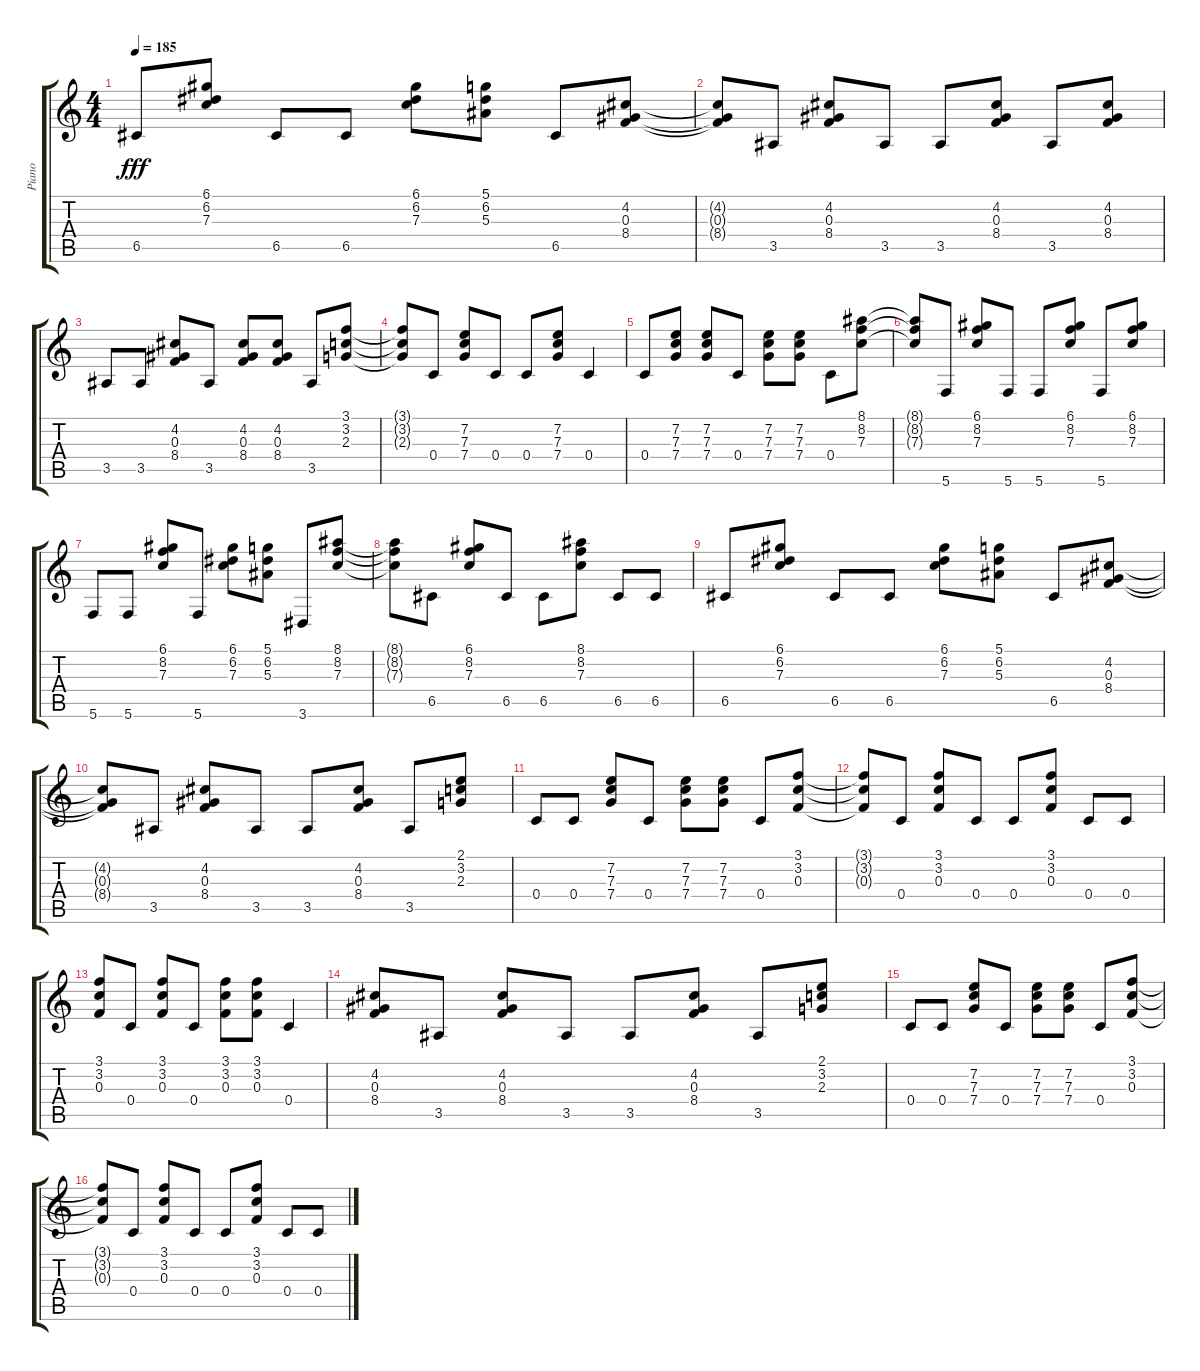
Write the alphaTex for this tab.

\track ("Piano" "Piano") {instrument electricguitarclean}
\staff {score tabs}
\tuning (D4 A3 F3 C3 G2 C2) {hide}
\ts (4 4)
\tempo 185
\clef g2
\ks aminor
6.5.8{dy fff} (6.1 6.2 7.3).8 6.5.8 6.5.8 (6.1 6.2 7.3).8 (5.1 6.2 5.3).8 6.5.8 (4.2 0.3 8.4).8 |
(4.2{t} 0.3{t} 8.4{t}).8 3.5.8 (4.2 0.3 8.4).8 3.5.8 3.5.8 (4.2 0.3 8.4).8 3.5.8 (4.2 0.3 8.4).8 |
3.5.8 3.5.8 (4.2 0.3 8.4).8 3.5.8 (4.2 0.3 8.4).8 (4.2 0.3 8.4).8 3.5.8 (3.1 3.2 2.3).8 |
(3.1{t} 3.2{t} 2.3{t}).8 0.4.8 (7.2 7.3 7.4).8 0.4.8 0.4.8 (7.2 7.3 7.4).8 0.4.4 |
0.4.8 (7.2 7.3 7.4).8 (7.2 7.3 7.4).8 0.4.8 (7.2 7.3 7.4).8 (7.2 7.3 7.4).8 0.4.8 (8.1 8.2 7.3).8 |
(8.1{t} 8.2{t} 7.3{t}).8 5.6.8 (6.1 8.2 7.3).8 5.6.8 5.6.8 (6.1 8.2 7.3).8 5.6.8 (6.1 8.2 7.3).8 |
5.6.8 5.6.8 (6.1 8.2 7.3).8 5.6.8 (6.1 6.2 7.3).8 (5.1 6.2 5.3).8 3.6.8 (8.1 8.2 7.3).8 |
(8.1{t} 8.2{t} 7.3{t}).8 6.5.8 (6.1 8.2 7.3).8 6.5.8 6.5.8 (8.1 8.2 7.3).8 6.5.8 6.5.8 |
6.5.8 (6.1 6.2 7.3).8 6.5.8 6.5.8 (6.1 6.2 7.3).8 (5.1 6.2 5.3).8 6.5.8 (4.2 0.3 8.4).8 |
(4.2{t} 0.3{t} 8.4{t}).8 3.5.8 (4.2 0.3 8.4).8 3.5.8 3.5.8 (4.2 0.3 8.4).8 3.5.8 (2.1 3.2 2.3).8 |
0.4.8 0.4.8 (7.2 7.3 7.4).8 0.4.8 (7.2 7.3 7.4).8 (7.2 7.3 7.4).8 0.4.8 (3.1 3.2 0.3).8 |
(3.1{t} 3.2{t} 0.3{t}).8 0.4.8 (3.1 3.2 0.3).8 0.4.8 0.4.8 (3.1 3.2 0.3).8 0.4.8 0.4.8 |
(3.1 3.2 0.3).8 0.4.8 (3.1 3.2 0.3).8 0.4.8 (3.1 3.2 0.3).8 (3.1 3.2 0.3).8 0.4.4 |
(4.2 0.3 8.4).8 3.5.8 (4.2 0.3 8.4).8 3.5.8 3.5.8 (4.2 0.3 8.4).8 3.5.8 (2.1 3.2 2.3).8 |
0.4.8 0.4.8 (7.2 7.3 7.4).8 0.4.8 (7.2 7.3 7.4).8 (7.2 7.3 7.4).8 0.4.8 (3.1 3.2 0.3).8 |
(3.1{t} 3.2{t} 0.3{t}).8 0.4.8 (3.1 3.2 0.3).8 0.4.8 0.4.8 (3.1 3.2 0.3).8 0.4.8 0.4.8
